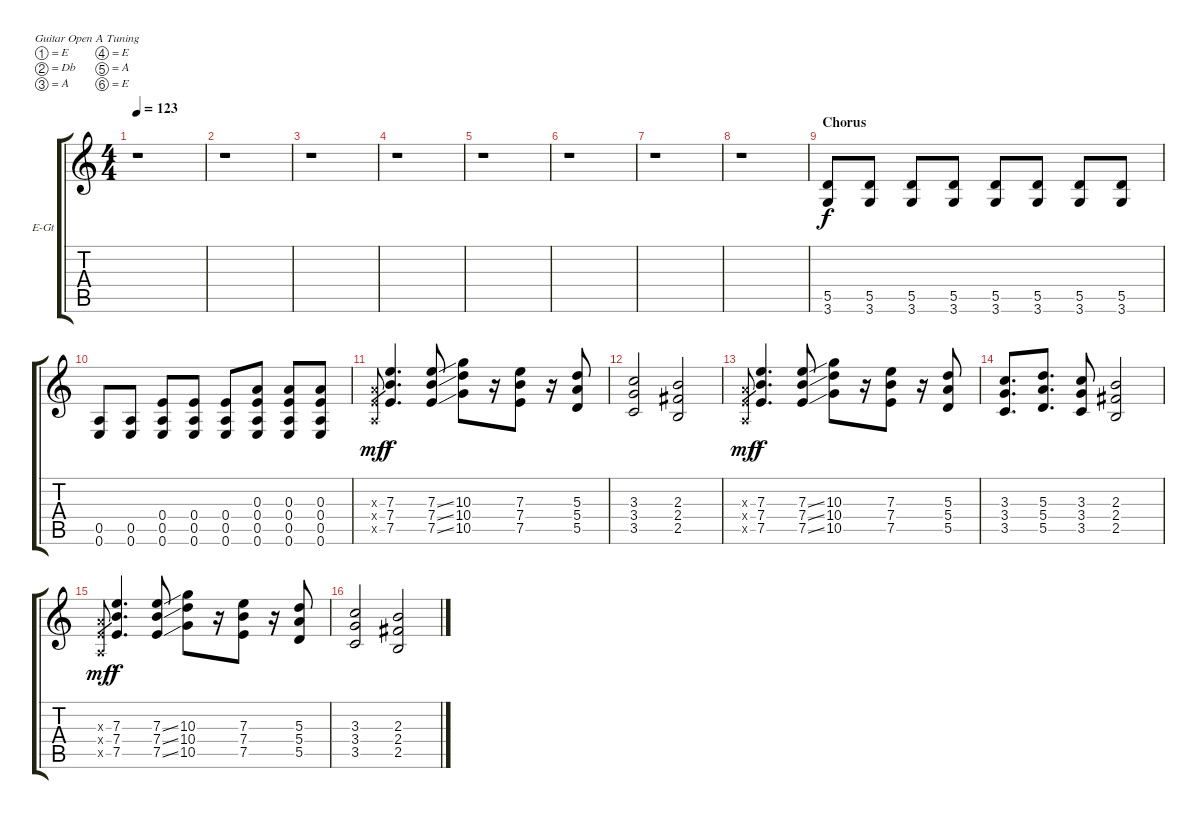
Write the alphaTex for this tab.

\bracketExtendMode groupsimilarinstruments
\firstSystemTrackNameOrientation horizontal
\otherSystemsTrackNameOrientation horizontal
\track ("Jack White - Guitar I (Rythm)" "E-Gt") {instrument overdrivenguitar}
\staff {score tabs}
\tuning (E4 Db4 A3 E3 A2 E2)
\ts (4 4)
\tempo 123
\clef g2
\ks c
r.1{dy f} |
r.1 |
r.1 |
r.1 |
r.1 |
r.1 |
r.1 |
r.1 |
\section ("" "Chorus")
(5.5 3.6).8 (5.5 3.6).8 (5.5 3.6).8 (5.5 3.6).8 (5.5 3.6).8 (5.5 3.6).8 (5.5 3.6).8 (5.5 3.6).8 |
(0.5 0.6).8 (0.5 0.6).8 (0.4 0.5 0.6).8 (0.4 0.5 0.6).8 (0.4 0.5 0.6).8 (0.3 0.4 0.5 0.6).8 (0.3 0.4 0.5 0.6).8 (0.3 0.4 0.5 0.6).8 |
(0.3{x} 0.4{x} 0.5{x}).8{gr dy mf} (7.3 7.4 7.5).4{d dy f} (7.3{ss} 7.4{ss} 7.5{ss}).8 (10.3 10.4 10.5).8 r.16 (7.3 7.4 7.5).8 r.16 (5.3 5.4 5.5).8 |
(3.3 3.4 3.5).2 (2.3 2.4 2.5).2 |
(0.3{x} 0.4{x} 0.5{x}).8{gr dy mf} (7.3 7.4 7.5).4{d dy f} (7.3{ss} 7.4{ss} 7.5{ss}).8 (10.3 10.4 10.5).8 r.16 (7.3 7.4 7.5).8 r.16 (5.3 5.4 5.5).8 |
(3.3 3.4 3.5).8{d} (5.3 5.4 5.5).8{d} (3.3 3.4 3.5).8 (2.3 2.4 2.5).2 |
(0.3{x} 0.4{x} 0.5{x}).8{gr dy mf} (7.3 7.4 7.5).4{d dy f} (7.3{ss} 7.4{ss} 7.5{ss}).8 (10.3 10.4 10.5).8 r.16 (7.3 7.4 7.5).8 r.16 (5.3 5.4 5.5).8 |
(3.3 3.4 3.5).2 (2.3 2.4 2.5).2
